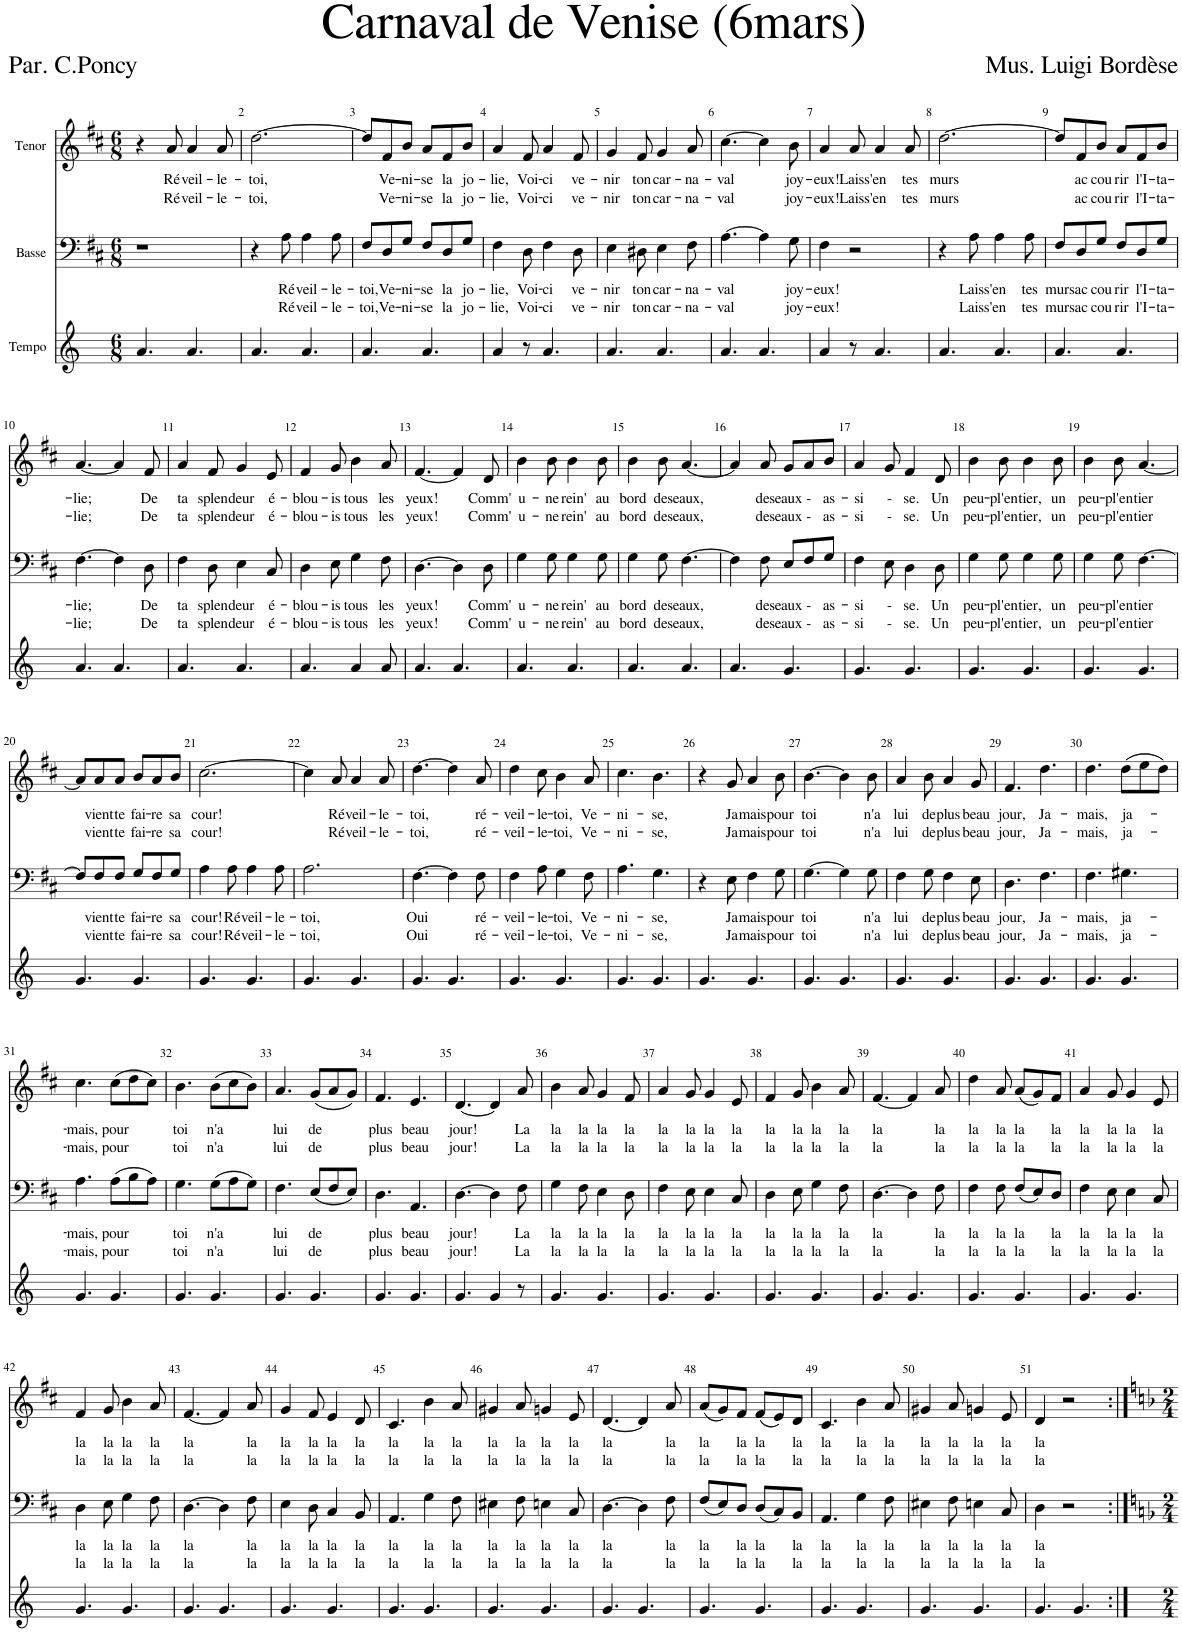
**kern	**kern	**text	**text	**kern	**text	**text
*part3	*part2	*part2	*part2	*part1	*part1	*part1
*staff3	*staff2	*staff2	*staff2	*staff1	*staff1	*staff1
*I"Tempo	*I"Basse	*	*	*I"Tenor	*	*
*clefG2	*clefF4	*	*	*clefG2	*	*
*	*	*	*	*Trd4c7	*	*
*k[]	*k[f#c#]	*	*	*k[f#c#]	*	*
*M6/8	*M6/8	*	*	*M6/8	*	*
=1	=1	=1	=1	=1	=1	=1
4.a/	2.r	.	.	4r	.	.
!	!	!	!	!	!LO:LY:b	!LO:LY:b
.	.	.	.	8a/	Ré-	Ré-
!	!	!	!	!	!LO:LY:b	!LO:LY:b
4.a/	.	.	.	4a/	-veil-	-veil-
!	!	!	!	!	!LO:LY:b	!LO:LY:b
.	.	.	.	8a/	-le-	-le-
=2	=2	=2	=2	=2	=2	=2
!	!	!	!	!	!LO:LY:b	!LO:LY:b
4.a/	4r	.	.	[2.dd\	-toi,	-toi,
!	!	!LO:LY:b	!LO:LY:b	!	!	!
.	8A\	Ré-	Ré-	.	.	.
!	!	!LO:LY:b	!LO:LY:b	!	!	!
4.a/	4A\	-veil-	-veil-	.	.	.
!	!	!LO:LY:b	!LO:LY:b	!	!	!
.	8A\	-le-	-le-	.	.	.
=3	=3	=3	=3	=3	=3	=3
!	!	!LO:LY:b	!LO:LY:b	!	!	!
4.a/	8F#/L	-toi,	-toi,	8dd/L]	.	.
!	!	!LO:LY:b	!LO:LY:b	!	!LO:LY:b	!LO:LY:b
.	8D/	Ve-	Ve-	8f#/	Ve-	Ve-
!	!	!LO:LY:b	!LO:LY:b	!	!LO:LY:b	!LO:LY:b
.	8G/J	-ni-	-ni-	8b/J	-ni-	-ni-
!	!	!LO:LY:b	!LO:LY:b	!	!LO:LY:b	!LO:LY:b
4.a/	8F#/L	-se	-se	8a/L	-se	-se
!	!	!LO:LY:b	!LO:LY:b	!	!LO:LY:b	!LO:LY:b
.	8D/	la	la	8f#/	la	la
!	!	!LO:LY:b	!LO:LY:b	!	!LO:LY:b	!LO:LY:b
.	8G/J	jo-	jo-	8b/J	jo-	jo-
=4	=4	=4	=4	=4	=4	=4
!	!	!LO:LY:b	!LO:LY:b	!	!LO:LY:b	!LO:LY:b
4a/	4F#\	-lie,	-lie,	4a/	-lie,	-lie,
!	!	!LO:LY:b	!LO:LY:b	!	!LO:LY:b	!LO:LY:b
8r	8D\	Voi-	Voi-	8f#/	Voi-	Voi-
!	!	!LO:LY:b	!LO:LY:b	!	!LO:LY:b	!LO:LY:b
4.a/	4F#\	-ci	-ci	4a/	-ci	-ci
!	!	!LO:LY:b	!LO:LY:b	!	!LO:LY:b	!LO:LY:b
.	8D\	ve-	ve-	8f#/	ve-	ve-
=5	=5	=5	=5	=5	=5	=5
!	!	!LO:LY:b	!LO:LY:b	!	!LO:LY:b	!LO:LY:b
4.a/	4E\	-nir	-nir	4g/	-nir	-nir
!	!	!LO:LY:b	!LO:LY:b	!	!LO:LY:b	!LO:LY:b
.	8D#X\	ton	ton	8f#/	ton	ton
!	!	!LO:LY:b	!LO:LY:b	!	!LO:LY:b	!LO:LY:b
4.a/	4E\	car-	car-	4g/	car-	car-
!	!	!LO:LY:b	!LO:LY:b	!	!LO:LY:b	!LO:LY:b
.	8F#\	-na-	-na-	8a/	-na-	-na-
=6	=6	=6	=6	=6	=6	=6
!	!	!LO:LY:b	!LO:LY:b	!	!LO:LY:b	!LO:LY:b
4.a/	[4.A\	-val	-val	[4.cc#\	-val	-val
4.a/	4A\]	.	.	4cc#\]	.	.
!	!	!LO:LY:b	!LO:LY:b	!	!LO:LY:b	!LO:LY:b
.	8G\	joy-	joy-	8b\	joy-	joy-
=7	=7	=7	=7	=7	=7	=7
!	!	!LO:LY:b	!LO:LY:b	!	!LO:LY:b	!LO:LY:b
4a/	4F#\	-eux!	-eux!	4a/	-eux!	-eux!
!	!	!	!	!	!LO:LY:b	!LO:LY:b
8r	2r	.	.	8a/	Laiss'	Laiss'
!	!	!	!	!	!LO:LY:b	!LO:LY:b
4.a/	.	.	.	4a/	en	en
!	!	!	!	!	!LO:LY:b	!LO:LY:b
.	.	.	.	8a/	tes	tes
=8	=8	=8	=8	=8	=8	=8
!	!	!	!	!	!LO:LY:b	!LO:LY:b
4.a/	4r	.	.	[2.dd\	murs	murs
!	!	!LO:LY:b	!LO:LY:b	!	!	!
.	8A\	Laiss'	Laiss'	.	.	.
!	!	!LO:LY:b	!LO:LY:b	!	!	!
4.a/	4A\	en	en	.	.	.
!	!	!LO:LY:b	!LO:LY:b	!	!	!
.	8A\	tes	tes	.	.	.
=9	=9	=9	=9	=9	=9	=9
!	!	!LO:LY:b	!LO:LY:b	!	!	!
4.a/	8F#/L	murs	murs	8dd/L]	.	.
!	!	!LO:LY:b	!LO:LY:b	!	!LO:LY:b	!LO:LY:b
.	8D/	ac-	ac-	8f#/	ac-	ac-
!	!	!LO:LY:b	!LO:LY:b	!	!LO:LY:b	!LO:LY:b
.	8G/J	-cou-	-cou-	8b/J	-cou-	-cou-
!	!	!LO:LY:b	!LO:LY:b	!	!LO:LY:b	!LO:LY:b
4.a/	8F#/L	-rir	-rir	8a/L	-rir	-rir
!	!	!LO:LY:b	!LO:LY:b	!	!LO:LY:b	!LO:LY:b
.	8D/	l'I-	l'I-	8f#/	l'I-	l'I-
!	!	!LO:LY:b	!LO:LY:b	!	!LO:LY:b	!LO:LY:b
.	8G/J	-ta-	-ta-	8b/J	-ta-	-ta-
!!LO:LB:g=z
=10	=10	=10	=10	=10	=10	=10
!	!	!LO:LY:b	!LO:LY:b	!	!LO:LY:b	!LO:LY:b
4.a/	[4.F#\	-lie;	-lie;	[4.a/	-lie;	-lie;
4.a/	4F#\]	.	.	4a/]	.	.
!	!	!LO:LY:b	!LO:LY:b	!	!LO:LY:b	!LO:LY:b
.	8D\	De	De	8f#/	De	De
=11	=11	=11	=11	=11	=11	=11
!	!	!LO:LY:b	!LO:LY:b	!	!LO:LY:b	!LO:LY:b
4.a/	4F#\	ta	ta	4a/	ta	ta
!	!	!LO:LY:b	!LO:LY:b	!	!LO:LY:b	!LO:LY:b
.	8D\	splen-	splen-	8f#/	splen-	splen-
!	!	!LO:LY:b	!LO:LY:b	!	!LO:LY:b	!LO:LY:b
4.a/	4E\	-deur	-deur	4g/	-deur	-deur
!	!	!LO:LY:b	!LO:LY:b	!	!LO:LY:b	!LO:LY:b
.	8C#/	é-	é-	8e/	é-	é-
=12	=12	=12	=12	=12	=12	=12
!	!	!LO:LY:b	!LO:LY:b	!	!LO:LY:b	!LO:LY:b
4.a/	4D\	-blou-	-blou-	4f#/	-blou-	-blou-
!	!	!LO:LY:b	!LO:LY:b	!	!LO:LY:b	!LO:LY:b
.	8E\	-is	-is	8g/	-is	-is
!	!	!LO:LY:b	!LO:LY:b	!	!LO:LY:b	!LO:LY:b
4a/	4G\	tous	tous	4b\	tous	tous
!	!	!LO:LY:b	!LO:LY:b	!	!LO:LY:b	!LO:LY:b
8a/	8F#\	les	les	8a/	les	les
=13	=13	=13	=13	=13	=13	=13
!	!	!LO:LY:b	!LO:LY:b	!	!LO:LY:b	!LO:LY:b
4.a/	[4.D\	yeux!	yeux!	[4.f#/	yeux!	yeux!
4.a/	4D\]	.	.	4f#/]	.	.
!	!	!LO:LY:b	!LO:LY:b	!	!LO:LY:b	!LO:LY:b
.	8D\	Comm'	Comm'	8d/	Comm'	Comm'
=14	=14	=14	=14	=14	=14	=14
!	!	!LO:LY:b	!LO:LY:b	!	!LO:LY:b	!LO:LY:b
4.a/	4G\	u-	u-	4b\	u-	u-
!	!	!LO:LY:b	!LO:LY:b	!	!LO:LY:b	!LO:LY:b
.	8G\	-ne	-ne	8b\	-ne	-ne
!	!	!LO:LY:b	!LO:LY:b	!	!LO:LY:b	!LO:LY:b
4.a/	4G\	rein'	rein'	4b\	rein'	rein'
!	!	!LO:LY:b	!LO:LY:b	!	!LO:LY:b	!LO:LY:b
.	8G\	au	au	8b\	au	au
=15	=15	=15	=15	=15	=15	=15
!	!	!LO:LY:b	!LO:LY:b	!	!LO:LY:b	!LO:LY:b
4.a/	4G\	bord	bord	4b\	bord	bord
!	!	!LO:LY:b	!LO:LY:b	!	!LO:LY:b	!LO:LY:b
.	8G\	des	des	8b\	des	des
!	!	!LO:LY:b	!LO:LY:b	!	!LO:LY:b	!LO:LY:b
4.a/	[4.F#\	eaux,	eaux,	[4.a/	eaux,	eaux,
=16	=16	=16	=16	=16	=16	=16
4.a/	4F#\]	.	.	4a/]	.	.
!	!	!LO:LY:b	!LO:LY:b	!	!LO:LY:b	!LO:LY:b
.	8F#\	des	des	8a/	des	des
!	!	!LO:LY:b	!LO:LY:b	!	!LO:LY:b	!LO:LY:b
4.g/	8E/L	eaux	eaux	8g/L	eaux	eaux
!	!	!LO:LY:b	!LO:LY:b	!	!LO:LY:b	!LO:LY:b
.	8F#/	-	-	8a/	-	-
!	!	!LO:LY:b	!LO:LY:b	!	!LO:LY:b	!LO:LY:b
.	8G/J	as-	as-	8b/J	as-	as-
=17	=17	=17	=17	=17	=17	=17
!	!	!LO:LY:b	!LO:LY:b	!	!LO:LY:b	!LO:LY:b
4.g/	4F#\	-si	-si	4a/	-si	-si
!	!	!LO:LY:b	!LO:LY:b	!	!LO:LY:b	!LO:LY:b
.	8E\	-	-	8g/	-	-
!	!	!LO:LY:b	!LO:LY:b	!	!LO:LY:b	!LO:LY:b
4.g/	4D\	se.	se.	4f#/	se.	se.
!	!	!LO:LY:b	!LO:LY:b	!	!LO:LY:b	!LO:LY:b
.	8D\	Un	Un	8d/	Un	Un
=18	=18	=18	=18	=18	=18	=18
!	!	!LO:LY:b	!LO:LY:b	!	!LO:LY:b	!LO:LY:b
4.g/	4G\	peu-	peu-	4b\	peu-	peu-
!	!	!LO:LY:b	!LO:LY:b	!	!LO:LY:b	!LO:LY:b
.	8G\	-pl'en-	-pl'en-	8b\	-pl'en-	-pl'en-
!	!	!LO:LY:b	!LO:LY:b	!	!LO:LY:b	!LO:LY:b
4.g/	4G\	-tier,	-tier,	4b\	-tier,	-tier,
!	!	!LO:LY:b	!LO:LY:b	!	!LO:LY:b	!LO:LY:b
.	8G\	un	un	8b\	un	un
=19	=19	=19	=19	=19	=19	=19
!	!	!LO:LY:b	!LO:LY:b	!	!LO:LY:b	!LO:LY:b
4.g/	4G\	peu-	peu-	4b\	peu-	peu-
!	!	!LO:LY:b	!LO:LY:b	!	!LO:LY:b	!LO:LY:b
.	8G\	-pl'en-	-pl'en-	8b\	-pl'en-	-pl'en-
!	!	!LO:LY:b	!LO:LY:b	!	!LO:LY:b	!LO:LY:b
4.g/	[4.F#\	-tier	-tier	[4.a/	-tier	-tier
!!LO:LB:g=z
=20	=20	=20	=20	=20	=20	=20
4.g/	8F#/L]	.	.	8a/L]	.	.
!	!	!LO:LY:b	!LO:LY:b	!	!LO:LY:b	!LO:LY:b
.	8F#/	vient	vient	8a/	vient	vient
!	!	!LO:LY:b	!LO:LY:b	!	!LO:LY:b	!LO:LY:b
.	8F#/J	te	te	8a/J	te	te
!	!	!LO:LY:b	!LO:LY:b	!	!LO:LY:b	!LO:LY:b
4.g/	8G/L	fai-	fai-	8b/L	fai-	fai-
!	!	!LO:LY:b	!LO:LY:b	!	!LO:LY:b	!LO:LY:b
.	8F#/	-re	-re	8a/	-re	-re
!	!	!LO:LY:b	!LO:LY:b	!	!LO:LY:b	!LO:LY:b
.	8G/J	sa	sa	8b/J	sa	sa
=21	=21	=21	=21	=21	=21	=21
!	!	!LO:LY:b	!LO:LY:b	!	!LO:LY:b	!LO:LY:b
4.g/	4A\	cour!	cour!	[2.cc#\	cour!	cour!
!	!	!LO:LY:b	!LO:LY:b	!	!	!
.	8A\	Ré-	Ré-	.	.	.
!	!	!LO:LY:b	!LO:LY:b	!	!	!
4.g/	4A\	-veil-	-veil-	.	.	.
!	!	!LO:LY:b	!LO:LY:b	!	!	!
.	8A\	-le-	-le-	.	.	.
=22	=22	=22	=22	=22	=22	=22
!	!	!LO:LY:b	!LO:LY:b	!	!	!
4.g/	2.A\	-toi,	-toi,	4cc#\]	.	.
!	!	!	!	!	!LO:LY:b	!LO:LY:b
.	.	.	.	8a/	Ré-	Ré-
!	!	!	!	!	!LO:LY:b	!LO:LY:b
4.g/	.	.	.	4a/	-veil-	-veil-
!	!	!	!	!	!LO:LY:b	!LO:LY:b
.	.	.	.	8a/	-le-	-le-
=23	=23	=23	=23	=23	=23	=23
!	!	!LO:LY:b	!LO:LY:b	!	!LO:LY:b	!LO:LY:b
4.g/	[4.F#\	Oui	Oui	[4.dd\	-toi,	-toi,
4.g/	4F#\]	.	.	4dd\]	.	.
!	!	!LO:LY:b	!LO:LY:b	!	!LO:LY:b	!LO:LY:b
.	8F#\	ré-	ré-	8a/	ré-	ré-
=24	=24	=24	=24	=24	=24	=24
!	!	!LO:LY:b	!LO:LY:b	!	!LO:LY:b	!LO:LY:b
4.g/	4F#\	-veil-	-veil-	4dd\	-veil-	-veil-
!	!	!LO:LY:b	!LO:LY:b	!	!LO:LY:b	!LO:LY:b
.	8A\	-le-	-le-	8cc#\	-le-	-le-
!	!	!LO:LY:b	!LO:LY:b	!	!LO:LY:b	!LO:LY:b
4.g/	4G\	-toi,	-toi,	4b\	-toi,	-toi,
!	!	!LO:LY:b	!LO:LY:b	!	!LO:LY:b	!LO:LY:b
.	8F#\	Ve-	Ve-	8a/	Ve-	Ve-
=25	=25	=25	=25	=25	=25	=25
!	!	!LO:LY:b	!LO:LY:b	!	!LO:LY:b	!LO:LY:b
4.g/	4.A\	-ni-	-ni-	4.cc#\	-ni-	-ni-
!	!	!LO:LY:b	!LO:LY:b	!	!LO:LY:b	!LO:LY:b
4.g/	4.G\	-se,	-se,	4.b\	-se,	-se,
=26	=26	=26	=26	=26	=26	=26
4.g/	4r	.	.	4r	.	.
!	!	!LO:LY:b	!LO:LY:b	!	!LO:LY:b	!LO:LY:b
.	8E\	Ja-	Ja-	8g/	Ja-	Ja-
!	!	!LO:LY:b	!LO:LY:b	!	!LO:LY:b	!LO:LY:b
4.g/	4F#\	-mais	-mais	4a/	-mais	-mais
!	!	!LO:LY:b	!LO:LY:b	!	!LO:LY:b	!LO:LY:b
.	8G\	pour	pour	8b\	pour	pour
=27	=27	=27	=27	=27	=27	=27
!	!	!LO:LY:b	!LO:LY:b	!	!LO:LY:b	!LO:LY:b
4.g/	[4.G\	toi	toi	[4.b\	toi	toi
4.g/	4G\]	.	.	4b\]	.	.
!	!	!LO:LY:b	!LO:LY:b	!	!LO:LY:b	!LO:LY:b
.	8G\	n'a	n'a	8b\	n'a	n'a
=28	=28	=28	=28	=28	=28	=28
!	!	!LO:LY:b	!LO:LY:b	!	!LO:LY:b	!LO:LY:b
4.g/	4F#\	lui	lui	4a/	lui	lui
!	!	!LO:LY:b	!LO:LY:b	!	!LO:LY:b	!LO:LY:b
.	8G\	de	de	8b\	de	de
!	!	!LO:LY:b	!LO:LY:b	!	!LO:LY:b	!LO:LY:b
4.g/	4F#\	plus	plus	4a/	plus	plus
!	!	!LO:LY:b	!LO:LY:b	!	!LO:LY:b	!LO:LY:b
.	8E\	beau	beau	8g/	beau	beau
=29	=29	=29	=29	=29	=29	=29
!	!	!LO:LY:b	!LO:LY:b	!	!LO:LY:b	!LO:LY:b
4.g/	4.D\	jour,	jour,	4.f#/	jour,	jour,
!	!	!LO:LY:b	!LO:LY:b	!	!LO:LY:b	!LO:LY:b
4.g/	4.F#\	Ja-	Ja-	4.dd\	Ja-	Ja-
=30	=30	=30	=30	=30	=30	=30
!	!	!LO:LY:b	!LO:LY:b	!	!LO:LY:b	!LO:LY:b
4.g/	4.F#\	-mais,	-mais,	4.dd\	-mais,	-mais,
!	!	!LO:LY:b	!LO:LY:b	!	!LO:LY:b	!LO:LY:b
4.g/	4.G#X\	ja-	ja-	(8dd\L	ja-	ja-
.	.	.	.	8ee\	.	.
.	.	.	.	8dd\J)	.	.
!!LO:LB:g=z
=31	=31	=31	=31	=31	=31	=31
!	!	!LO:LY:b	!LO:LY:b	!	!LO:LY:b	!LO:LY:b
4.g/	4.A\	-mais,	-mais,	4.cc#\	-mais,	-mais,
!	!	!LO:LY:b	!LO:LY:b	!	!LO:LY:b	!LO:LY:b
4.g/	(8A\L	pour	pour	(8cc#\L	pour	pour
.	8B\	.	.	8dd\	.	.
.	8A\J)	.	.	8cc#\J)	.	.
=32	=32	=32	=32	=32	=32	=32
!	!	!LO:LY:b	!LO:LY:b	!	!LO:LY:b	!LO:LY:b
4.g/	4.G\	toi	toi	4.b\	toi	toi
!	!	!LO:LY:b	!LO:LY:b	!	!LO:LY:b	!LO:LY:b
4.g/	(8G\L	n'a	n'a	(8b\L	n'a	n'a
.	8A\	.	.	8cc#\	.	.
.	8G\J)	.	.	8b\J)	.	.
=33	=33	=33	=33	=33	=33	=33
!	!	!LO:LY:b	!LO:LY:b	!	!LO:LY:b	!LO:LY:b
4.g/	4.F#\	lui	lui	4.a/	lui	lui
!	!	!LO:LY:b	!LO:LY:b	!	!LO:LY:b	!LO:LY:b
4.g/	(8E/L	de	de	(8g/L	de	de
.	8F#/	.	.	8a/	.	.
.	8E/J)	.	.	8g/J)	.	.
=34	=34	=34	=34	=34	=34	=34
!	!	!LO:LY:b	!LO:LY:b	!	!LO:LY:b	!LO:LY:b
4.g/	4.D\	plus	plus	4.f#/	plus	plus
!	!	!LO:LY:b	!LO:LY:b	!	!LO:LY:b	!LO:LY:b
4.g/	4.AA/	beau	beau	4.e/	beau	beau
=35	=35	=35	=35	=35	=35	=35
!	!	!LO:LY:b	!LO:LY:b	!	!LO:LY:b	!LO:LY:b
4.g/	[4.D\	jour!	jour!	[4.d/	jour!	jour!
4g/	4D\]	.	.	4d/]	.	.
!	!	!LO:LY:b	!LO:LY:b	!	!LO:LY:b	!LO:LY:b
8r	8F#\	La	La	8a/	La	La
=36	=36	=36	=36	=36	=36	=36
!	!	!LO:LY:b	!LO:LY:b	!	!LO:LY:b	!LO:LY:b
4.g/	4G\	la	la	4b\	la	la
!	!	!LO:LY:b	!LO:LY:b	!	!LO:LY:b	!LO:LY:b
.	8F#\	la	la	8a/	la	la
!	!	!LO:LY:b	!LO:LY:b	!	!LO:LY:b	!LO:LY:b
4.g/	4E\	la	la	4g/	la	la
!	!	!LO:LY:b	!LO:LY:b	!	!LO:LY:b	!LO:LY:b
.	8D\	la	la	8f#/	la	la
=37	=37	=37	=37	=37	=37	=37
!	!	!LO:LY:b	!LO:LY:b	!	!LO:LY:b	!LO:LY:b
4.g/	4F#\	la	la	4a/	la	la
!	!	!LO:LY:b	!LO:LY:b	!	!LO:LY:b	!LO:LY:b
.	8E\	la	la	8g/	la	la
!	!	!LO:LY:b	!LO:LY:b	!	!LO:LY:b	!LO:LY:b
4.g/	4E\	la	la	4g/	la	la
!	!	!LO:LY:b	!LO:LY:b	!	!LO:LY:b	!LO:LY:b
.	8C#/	la	la	8e/	la	la
=38	=38	=38	=38	=38	=38	=38
!	!	!LO:LY:b	!LO:LY:b	!	!LO:LY:b	!LO:LY:b
4.g/	4D\	la	la	4f#/	la	la
!	!	!LO:LY:b	!LO:LY:b	!	!LO:LY:b	!LO:LY:b
.	8E\	la	la	8g/	la	la
!	!	!LO:LY:b	!LO:LY:b	!	!LO:LY:b	!LO:LY:b
4.g/	4G\	la	la	4b\	la	la
!	!	!LO:LY:b	!LO:LY:b	!	!LO:LY:b	!LO:LY:b
.	8F#\	la	la	8a/	la	la
=39	=39	=39	=39	=39	=39	=39
!	!	!LO:LY:b	!LO:LY:b	!	!LO:LY:b	!LO:LY:b
4.g/	[4.D\	la	la	[4.f#/	la	la
4.g/	4D\]	.	.	4f#/]	.	.
!	!	!LO:LY:b	!LO:LY:b	!	!LO:LY:b	!LO:LY:b
.	8F#\	la	la	8a/	la	la
=40	=40	=40	=40	=40	=40	=40
!	!	!LO:LY:b	!LO:LY:b	!	!LO:LY:b	!LO:LY:b
4.g/	4F#\	la	la	4dd\	la	la
!	!	!LO:LY:b	!LO:LY:b	!	!LO:LY:b	!LO:LY:b
.	8F#\	la	la	8a/	la	la
!	!	!LO:LY:b	!LO:LY:b	!	!LO:LY:b	!LO:LY:b
4.g/	(8F#/L	la	la	(8a/L	la	la
.	8E/)	.	.	8g/)	.	.
!	!	!LO:LY:b	!LO:LY:b	!	!LO:LY:b	!LO:LY:b
.	8D/J	la	la	8f#/J	la	la
=41	=41	=41	=41	=41	=41	=41
!	!	!LO:LY:b	!LO:LY:b	!	!LO:LY:b	!LO:LY:b
4.g/	4F#\	la	la	4a/	la	la
!	!	!LO:LY:b	!LO:LY:b	!	!LO:LY:b	!LO:LY:b
.	8E\	la	la	8g/	la	la
!	!	!LO:LY:b	!LO:LY:b	!	!LO:LY:b	!LO:LY:b
4.g/	4E\	la	la	4g/	la	la
!	!	!LO:LY:b	!LO:LY:b	!	!LO:LY:b	!LO:LY:b
.	8C#/	la	la	8e/	la	la
!!LO:LB:g=z
=42	=42	=42	=42	=42	=42	=42
!	!	!LO:LY:b	!LO:LY:b	!	!LO:LY:b	!LO:LY:b
4.g/	4D\	la	la	4f#/	la	la
!	!	!LO:LY:b	!LO:LY:b	!	!LO:LY:b	!LO:LY:b
.	8E\	la	la	8g/	la	la
!	!	!LO:LY:b	!LO:LY:b	!	!LO:LY:b	!LO:LY:b
4.g/	4G\	la	la	4b\	la	la
!	!	!LO:LY:b	!LO:LY:b	!	!LO:LY:b	!LO:LY:b
.	8F#\	la	la	8a/	la	la
=43	=43	=43	=43	=43	=43	=43
!	!	!LO:LY:b	!LO:LY:b	!	!LO:LY:b	!LO:LY:b
4.g/	[4.D\	la	la	[4.f#/	la	la
4.g/	4D\]	.	.	4f#/]	.	.
!	!	!LO:LY:b	!LO:LY:b	!	!LO:LY:b	!LO:LY:b
.	8F#\	la	la	8a/	la	la
=44	=44	=44	=44	=44	=44	=44
!	!	!LO:LY:b	!LO:LY:b	!	!LO:LY:b	!LO:LY:b
4.g/	4E\	la	la	4g/	la	la
!	!	!LO:LY:b	!LO:LY:b	!	!LO:LY:b	!LO:LY:b
.	8D\	la	la	8f#/	la	la
!	!	!LO:LY:b	!LO:LY:b	!	!LO:LY:b	!LO:LY:b
4.g/	4C#/	la	la	4e/	la	la
!	!	!LO:LY:b	!LO:LY:b	!	!LO:LY:b	!LO:LY:b
.	8BB/	la	la	8d/	la	la
=45	=45	=45	=45	=45	=45	=45
!	!	!LO:LY:b	!LO:LY:b	!	!LO:LY:b	!LO:LY:b
4.g/	4.AA/	la	la	4.c#/	la	la
!	!	!LO:LY:b	!LO:LY:b	!	!LO:LY:b	!LO:LY:b
4.g/	4G\	la	la	4b\	la	la
!	!	!LO:LY:b	!LO:LY:b	!	!LO:LY:b	!LO:LY:b
.	8F#\	la	la	8a/	la	la
=46	=46	=46	=46	=46	=46	=46
!	!	!LO:LY:b	!LO:LY:b	!	!LO:LY:b	!LO:LY:b
4.g/	4E#X\	la	la	4g#X/	la	la
!	!	!LO:LY:b	!LO:LY:b	!	!LO:LY:b	!LO:LY:b
.	8F#\	la	la	8a/	la	la
!	!	!LO:LY:b	!LO:LY:b	!	!LO:LY:b	!LO:LY:b
4.g/	4En\	la	la	4gn/	la	la
!	!	!LO:LY:b	!LO:LY:b	!	!LO:LY:b	!LO:LY:b
.	8C#/	la	la	8e/	la	la
=47	=47	=47	=47	=47	=47	=47
!	!	!LO:LY:b	!LO:LY:b	!	!LO:LY:b	!LO:LY:b
4.g/	[4.D\	la	la	[4.d/	la	la
4.g/	4D\]	.	.	4d/]	.	.
!	!	!LO:LY:b	!LO:LY:b	!	!LO:LY:b	!LO:LY:b
.	8F#\	la	la	8a/	la	la
=48	=48	=48	=48	=48	=48	=48
!	!	!LO:LY:b	!LO:LY:b	!	!LO:LY:b	!LO:LY:b
4.g/	(8F#/L	la	la	(8a/L	la	la
.	8E/)	.	.	8g/)	.	.
!	!	!LO:LY:b	!LO:LY:b	!	!LO:LY:b	!LO:LY:b
.	8D/J	la	la	8f#/J	la	la
!	!	!LO:LY:b	!LO:LY:b	!	!LO:LY:b	!LO:LY:b
4.g/	(8D/L	la	la	(8f#/L	la	la
.	8C#/)	.	.	8e/)	.	.
!	!	!LO:LY:b	!LO:LY:b	!	!LO:LY:b	!LO:LY:b
.	8BB/J	la	la	8d/J	la	la
=49	=49	=49	=49	=49	=49	=49
!	!	!LO:LY:b	!LO:LY:b	!	!LO:LY:b	!LO:LY:b
4.g/	4.AA/	la	la	4.c#/	la	la
!	!	!LO:LY:b	!LO:LY:b	!	!LO:LY:b	!LO:LY:b
4.g/	4G\	la	la	4b\	la	la
!	!	!LO:LY:b	!LO:LY:b	!	!LO:LY:b	!LO:LY:b
.	8F#\	la	la	8a/	la	la
=50	=50	=50	=50	=50	=50	=50
!	!	!LO:LY:b	!LO:LY:b	!	!LO:LY:b	!LO:LY:b
4.g/	4E#X\	la	la	4g#X/	la	la
!	!	!LO:LY:b	!LO:LY:b	!	!LO:LY:b	!LO:LY:b
.	8F#\	la	la	8a/	la	la
!	!	!LO:LY:b	!LO:LY:b	!	!LO:LY:b	!LO:LY:b
4.g/	4En\	la	la	4gn/	la	la
!	!	!LO:LY:b	!LO:LY:b	!	!LO:LY:b	!LO:LY:b
.	8C#/	la	la	8e/	la	la
=51	=51	=51	=51	=51	=51	=51
!	!	!LO:LY:b	!LO:LY:b	!	!LO:LY:b	!LO:LY:b
4.g/	4D\	la	la	4d/	la	la
.	2r	.	.	2r	.	.
4.g/	.	.	.	.	.	.
=:|!	=:|!	=:|!	=:|!	=:|!	=:|!	=:|!
*-	*-	*-	*-	*-	*-	*-
